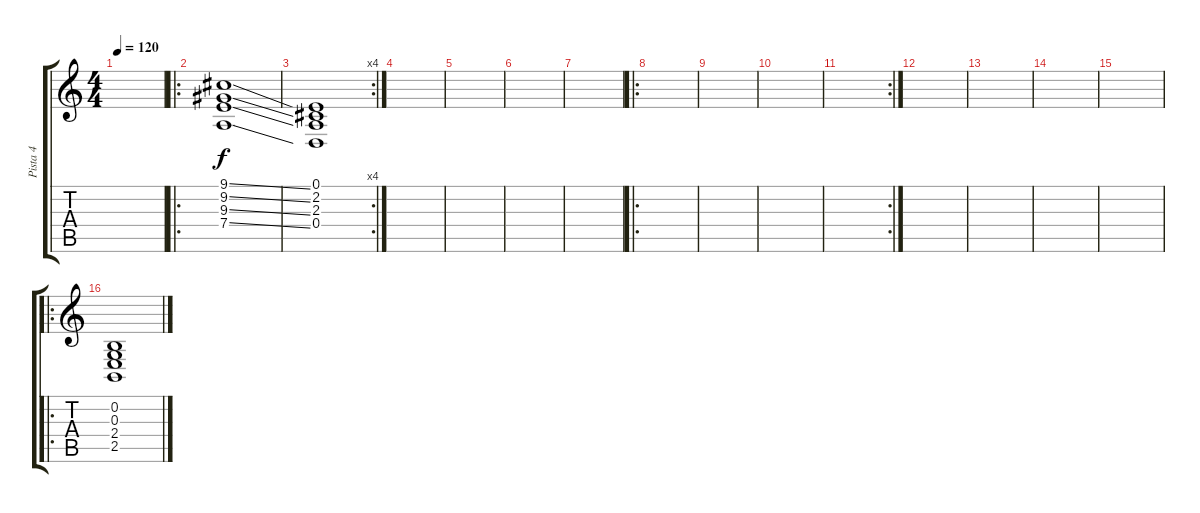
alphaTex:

\track ("Pista 4" "Pista 4") {instrument stringensemble1}
\staff {score tabs}
\tuning (E4 B3 G3 D3 A2 E2) {hide}
\ts (4 4)
\tempo 120
\clef g2
\ks c
|
\ro
(9.1{ss} 9.2{ss} 9.3{ss} 7.4{ss}).1 |
\rc 4
(0.1 2.2 2.3 0.4).1 |
|
|
|
|
\ro
|
|
|
\rc 2
|
|
|
|
|
\ro
(0.2 0.3 2.4 2.5).1
